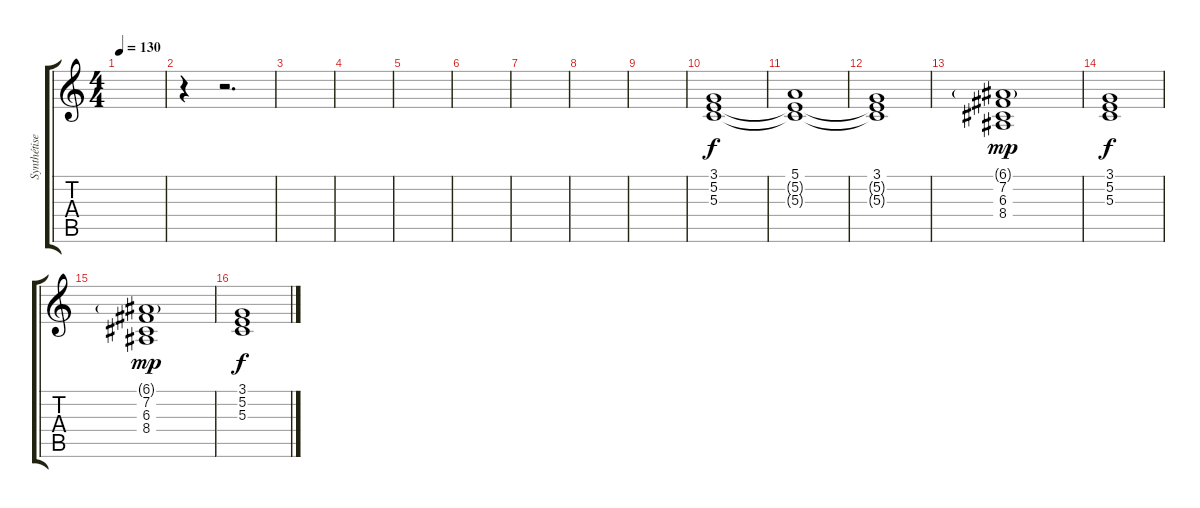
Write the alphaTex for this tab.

\track ("Synthétiseur" "Synthétise") {instrument stringensemble1}
\staff {score tabs}
\tuning (E4 B3 G3 D3 A2 E2) {hide}
\ts (4 4)
\tempo 130
\clef g2
\ks c
|
r.4 r.2{d} |
|
|
|
|
|
|
|
(3.1 5.2 5.3).1 |
(5.1 5.2{t} 5.3{t}).1 |
(3.1 5.2{t} 5.3{t}).1 |
(6.1{g} 7.2 6.3 8.4).1{dy mp} |
(3.1 5.2 5.3).1{dy f} |
(6.1{g} 7.2 6.3 8.4).1{dy mp} |
(3.1 5.2 5.3).1{dy f}
